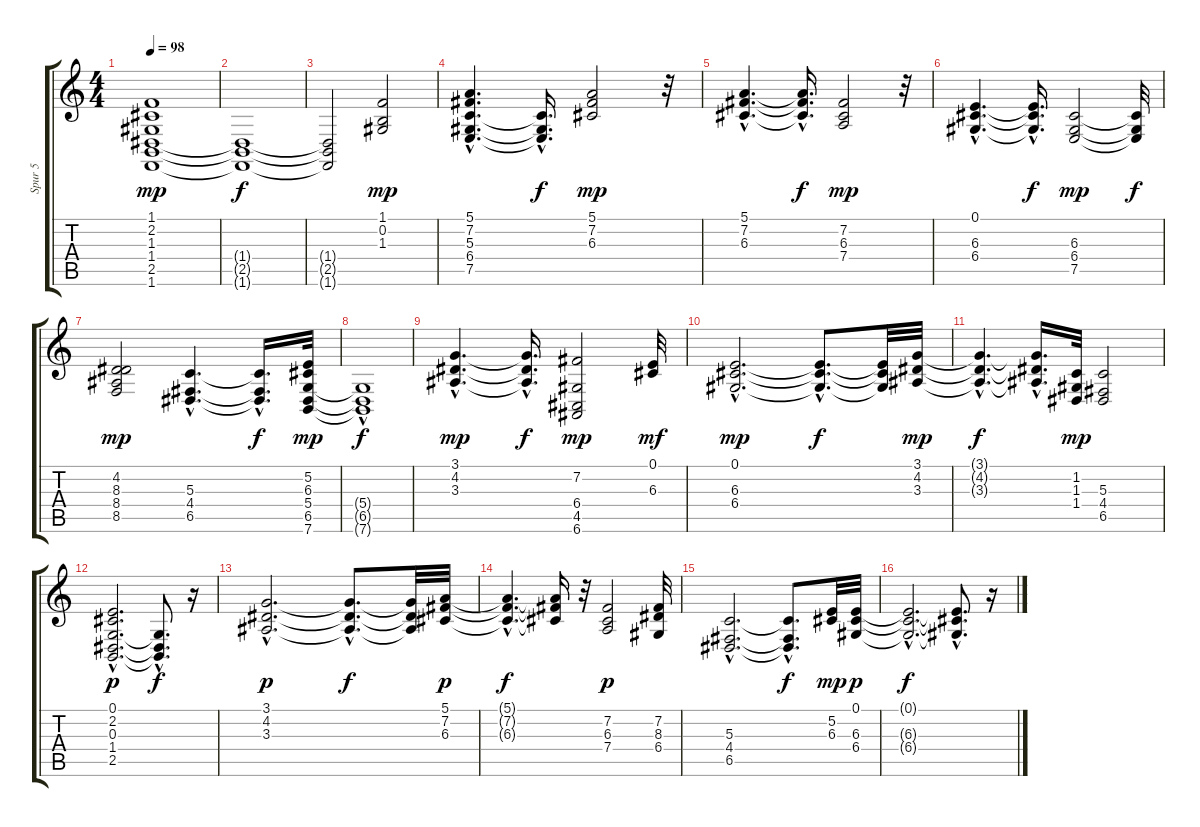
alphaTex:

\track ("Spur 5" "Spur 5") {instrument pad2warm}
\staff {score tabs}
\tuning (E4 B3 G3 D3 A2 E2) {hide}
\ts (4 4)
\tempo 98
\clef g2
\ks c
(1.1 2.2 1.3 1.4 2.5 1.6).1{dy mp} |
(1.4{t} 2.5{t} 1.6{t}).1{dy f} |
(1.4{t} 2.5{t} 1.6{t}).2 (1.1 0.2 1.3).2{dy mp} |
(5.1 7.2 5.3{hac} 6.4{hac} 7.5{hac}).4{d} (5.3{hac t} 6.4{hac t} 7.5{hac t}).16{d dy f} (5.1 7.2 6.3).2{dy mp} r.32 |
(5.1{hac} 7.2{hac} 6.3{hac}).4{d} (5.1{hac t} 7.2{hac t} 6.3{hac t}).16{d dy f} (7.2 6.3 7.4).2{dy mp} r.32 |
(0.1{hac} 6.3{hac} 6.4{hac}).4{d} (0.1{t} 6.3{hac t} 6.4{hac t}).16{d dy f} (6.3 6.4 7.5).2{dy mp} (6.3{t} 6.4{t} 7.5{t}).32{dy f} |
(4.2 8.3 8.4 8.5).2{dy mp} (5.3{hac} 4.4{hac} 6.5{hac}).4{d} (5.3{hac t} 4.4{hac t} 6.5{hac t}).16{d dy f} (5.2 6.3 5.4 6.5 7.6).32{dy mp} |
(5.4{t} 6.5{hac t} 7.6{hac t}).1{dy f} |
(3.1{hac} 4.2{hac} 3.3{hac}).4{d dy mp} (3.1{hac t} 4.2{hac t} 3.3{hac t}).16{d dy f} (7.2 6.4 4.5 6.6).2{dy mp} (0.1 6.3).32{dy mf} |
(0.1{hac} 6.3{hac} 6.4{hac}).2{d dy mp} (0.1{hac t} 6.3{hac t} 6.4{hac t}).8{d dy f} (0.1{t} 6.3{t} 6.4{t}).32 (3.1 4.2 3.3).32{dy mp} |
(3.1{hac t} 4.2{hac t} 3.3{hac t}).4{d dy f} (3.1{hac t} 4.2{hac t} 3.3{hac t}).16{d} (1.2 1.3 1.4).32{dy mp} (5.3 4.4 6.5).2 |
(0.1 2.2 0.3{hac} 1.4{hac} 2.5{hac}).2{d dy p} (0.3{hac t} 1.4{hac t} 2.5{hac t}).8{d dy f} r.16 |
(3.1{hac} 4.2{hac} 3.3{hac}).2{d dy p} (3.1{hac t} 4.2{hac t} 3.3{hac t}).8{d dy f} (3.1{t} 4.2{t} 3.3{t}).32 (5.1 7.2 6.3).32{dy p} |
(5.1{hac t} 7.2{hac t} 6.3{hac t}).4{d dy f} (5.1{t} 7.2{t} 6.3{t}).16 r.32 (7.2 6.3 7.4).2{dy p} (7.2 8.3 6.4).32 |
(5.3{hac} 4.4{hac} 6.5{hac}).2{d} (5.3{hac t} 4.4{hac t} 6.5{hac t}).8{d dy f} (5.2 6.3).32{dy mp} (0.1 6.3 6.4).32{dy p} |
(0.1{hac t} 6.3{hac t} 6.4{hac t}).2{d dy f} (0.1{hac t} 6.3{hac t} 6.4{hac t}).8{d} r.16
